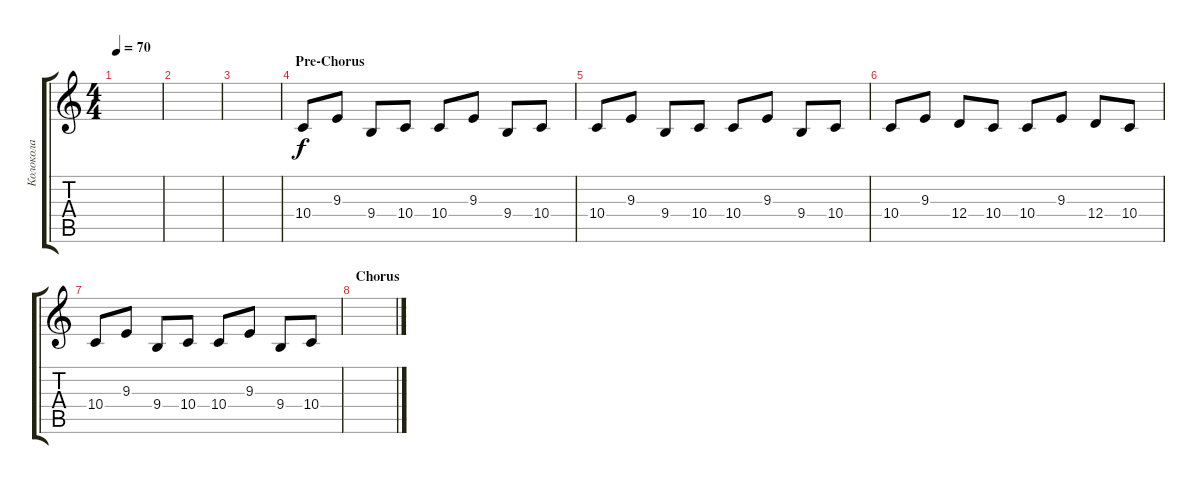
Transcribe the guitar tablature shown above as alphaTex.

\track ("Колокола" "Колокола") {instrument tubularbells}
\staff {score tabs}
\tuning (E4 B3 G3 D3 A2 E2) {hide}
\ts (4 4)
\tempo 70
\clef g2
\ks c
|
|
|
\section ("" "Pre-Chorus")
10.4.8 9.3.8 9.4.8 10.4.8 10.4.8 9.3.8 9.4.8 10.4.8 |
10.4.8 9.3.8 9.4.8 10.4.8 10.4.8 9.3.8 9.4.8 10.4.8 |
10.4.8 9.3.8 12.4.8 10.4.8 10.4.8 9.3.8 12.4.8 10.4.8 |
10.4.8 9.3.8 9.4.8 10.4.8 10.4.8 9.3.8 9.4.8 10.4.8 |
\section ("" "Chorus")
